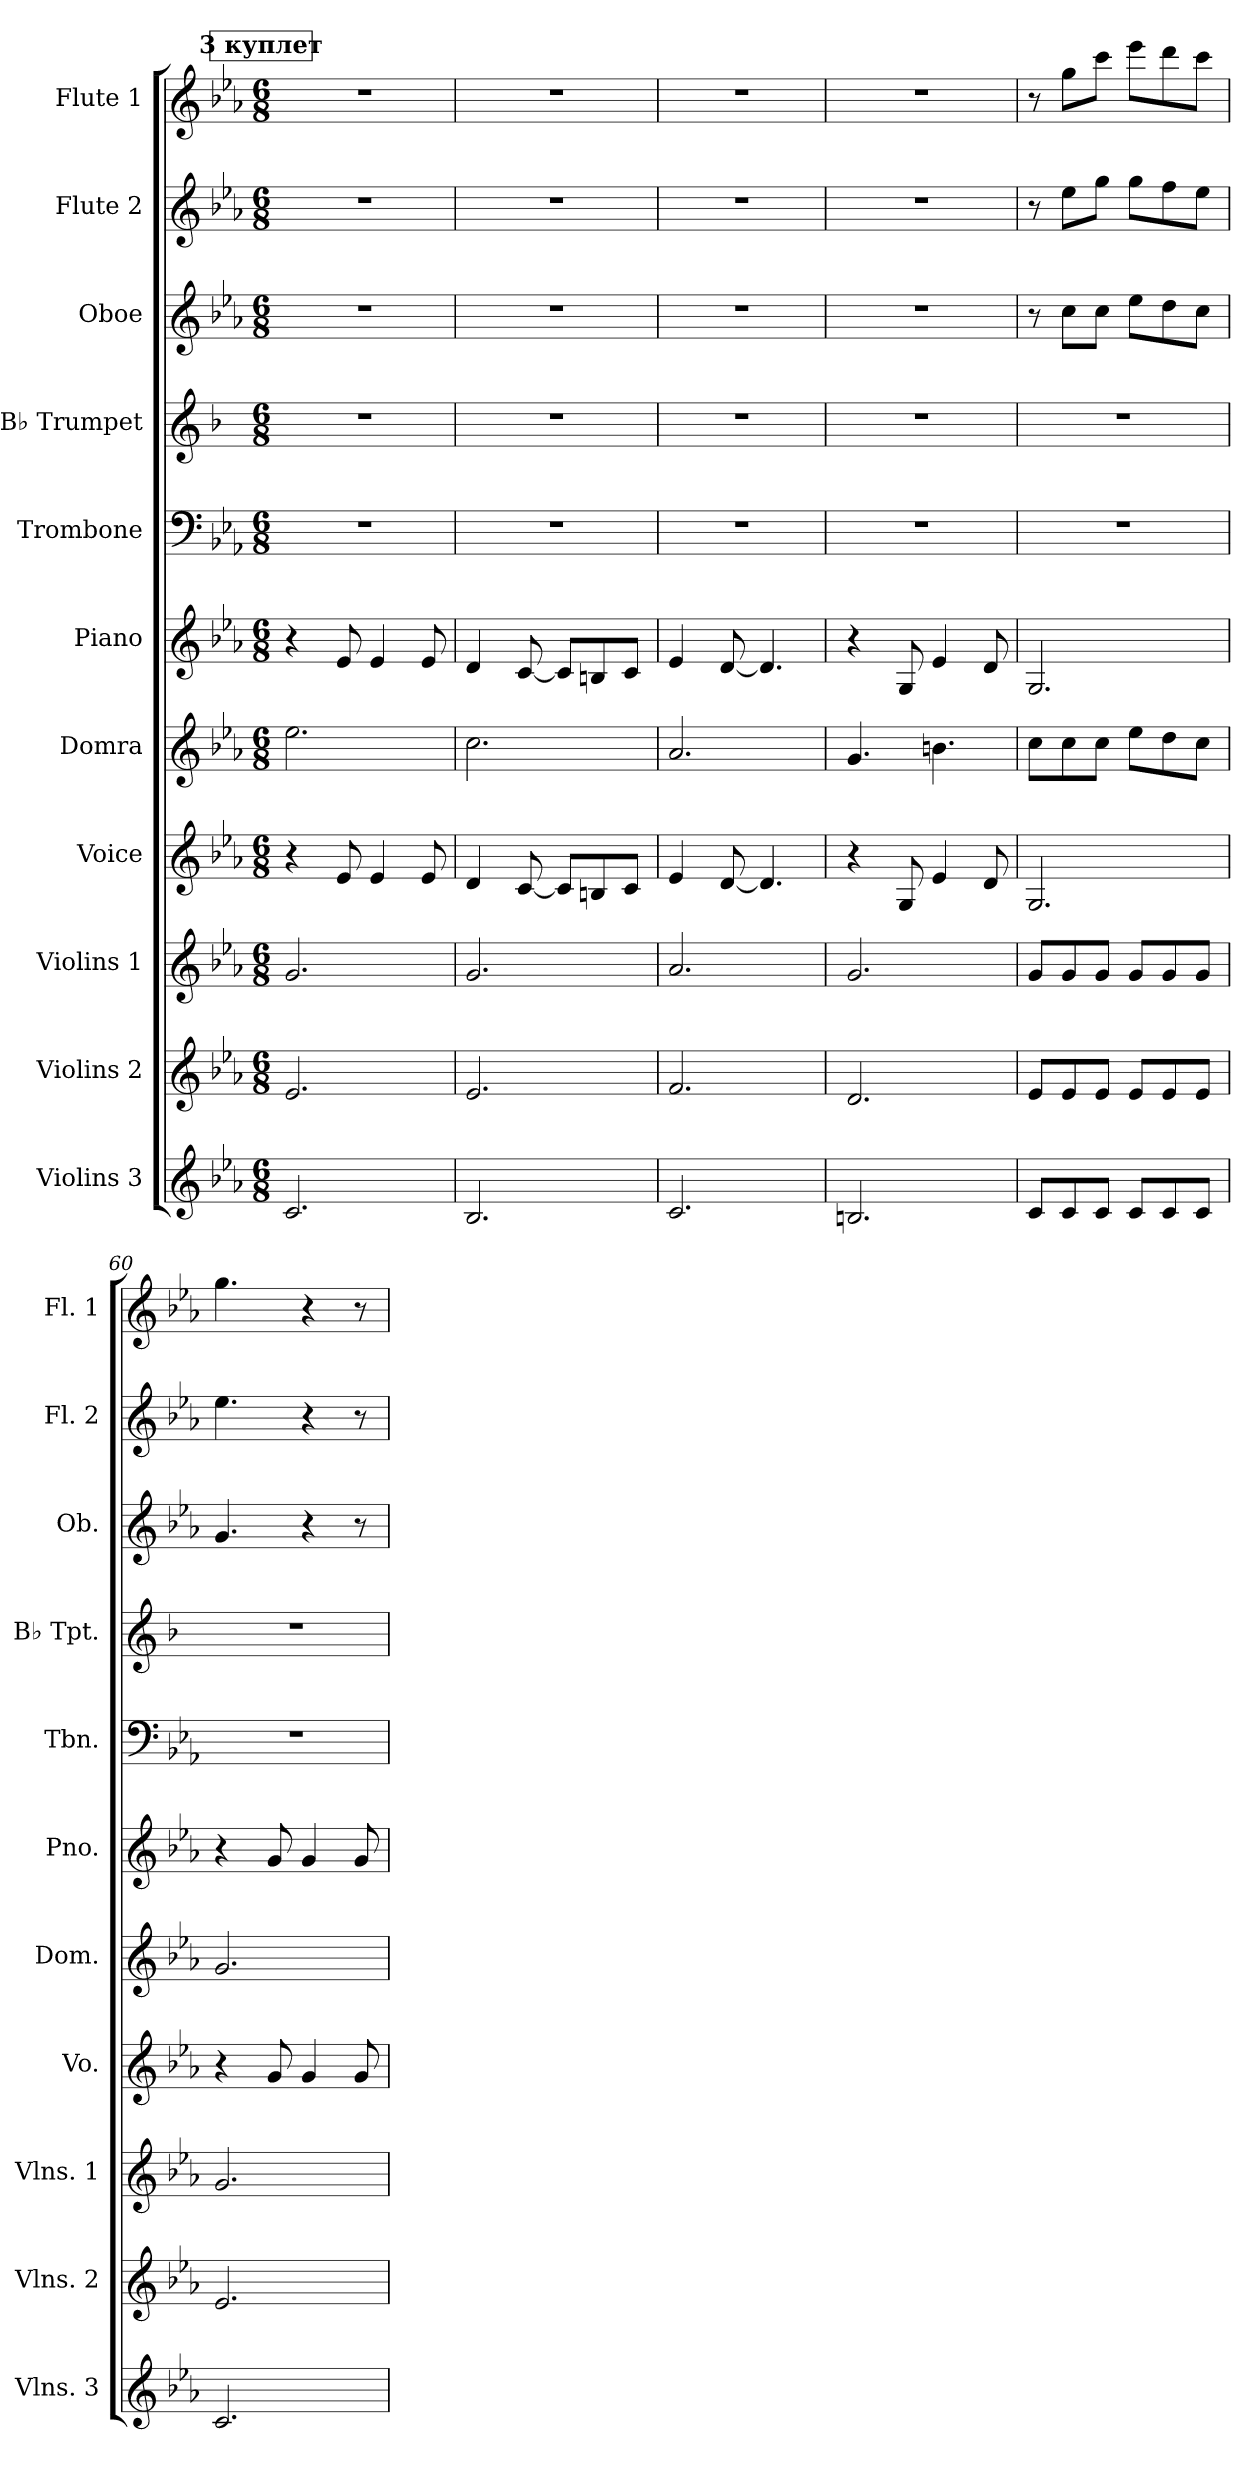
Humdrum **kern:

**kern	**kern	**kern	**kern	**kern	**kern	**kern	**kern	**kern	**kern	**kern
*part11	*part10	*part9	*part8	*part7	*part6	*part5	*part4	*part3	*part2	*part1
*staff11	*staff10	*staff9	*staff8	*staff7	*staff6	*staff5	*staff4	*staff3	*staff2	*staff1
*I"Violins 3	*I"Violins 2	*I"Violins 1	*I"Voice	*I"Domra	*I"Piano	*I"Trombone	*I"B♭ Trumpet	*I"Oboe	*I"Flute 2	*I"Flute 1
*I'Vlns. 3	*I'Vlns. 2	*I'Vlns. 1	*I'Vo.	*I'Dom.	*I'Pno.	*I'Tbn.	*I'B♭ Tpt.	*I'Ob.	*I'Fl. 2	*I'Fl. 1
*clefG2	*clefG2	*clefG2	*clefG2	*clefG2	*clefG2	*clefF4	*clefG2	*clefG2	*clefG2	*clefG2
*	*	*	*	*	*	*	*ITrd1c2	*	*	*
*k[b-e-a-]	*k[b-e-a-]	*k[b-e-a-]	*k[b-e-a-]	*k[b-e-a-]	*k[b-e-a-]	*k[b-e-a-]	*k[b-e-a-]	*k[b-e-a-]	*k[b-e-a-]	*k[b-e-a-]
*M6/8	*M6/8	*M6/8	*M6/8	*M6/8	*M6/8	*M6/8	*M6/8	*M6/8	*M6/8	*M6/8
!!LO:REH:place=s1:a:B:fs=14:t=3 куплет
=55	=55	=55	=55	=55	=55	=55	=55	=55	=55	=55
2.c/	2.e-/	2.g/	4r	2.ee-\	4r	2.r	2.r	2.r	2.r	2.r
.	.	.	8e-/	.	8e-/	.	.	.	.	.
.	.	.	4e-/	.	4e-/	.	.	.	.	.
.	.	.	8e-/	.	8e-/	.	.	.	.	.
=56	=56	=56	=56	=56	=56	=56	=56	=56	=56	=56
2.B-/	2.e-/	2.g/	4d/	2.cc\	4d/	2.r	2.r	2.r	2.r	2.r
.	.	.	[8c/	.	[8c/	.	.	.	.	.
.	.	.	8c/L]	.	8c/L]	.	.	.	.	.
.	.	.	8Bn/	.	8Bn/	.	.	.	.	.
.	.	.	8c/J	.	8c/J	.	.	.	.	.
=57	=57	=57	=57	=57	=57	=57	=57	=57	=57	=57
2.c/	2.f/	2.a-/	4e-/	2.a-/	4e-/	2.r	2.r	2.r	2.r	2.r
.	.	.	[8d/	.	[8d/	.	.	.	.	.
.	.	.	4.d/]	.	4.d/]	.	.	.	.	.
=58	=58	=58	=58	=58	=58	=58	=58	=58	=58	=58
2.Bn/	2.d/	2.g/	4r	4.g/	4r	2.r	2.r	2.r	2.r	2.r
.	.	.	8G/	.	8G/	.	.	.	.	.
.	.	.	4e-/	4.bn\	4e-/	.	.	.	.	.
.	.	.	8d/	.	8d/	.	.	.	.	.
!!LO:PB:g=z
=59	=59	=59	=59	=59	=59	=59	=59	=59	=59	=59
8c/L	8e-/L	8g/L	2.G/	8cc\L	2.G/	2.r	2.r	8r	8r	8r
8c/	8e-/	8g/	.	8cc\	.	.	.	8cc\L	8ee-\L	8gg\L
8c/J	8e-/J	8g/J	.	8cc\J	.	.	.	8cc\J	8gg\J	8ccc\J
8c/L	8e-/L	8g/L	.	8ee-\L	.	.	.	8ee-\L	8gg\L	8eee-\L
8c/	8e-/	8g/	.	8dd\	.	.	.	8dd\	8ff\	8ddd\
8c/J	8e-/J	8g/J	.	8cc\J	.	.	.	8cc\J	8ee-\J	8ccc\J
=60	=60	=60	=60	=60	=60	=60	=60	=60	=60	=60
2.c/	2.e-/	2.g/	4r	2.g/	4r	2.r	2.r	4.g/	4.ee-\	4.gg\
.	.	.	8g/	.	8g/	.	.	.	.	.
.	.	.	4g/	.	4g/	.	.	4r	4r	4r
.	.	.	8g/	.	8g/	.	.	8r	8r	8r
=	=	=	=	=	=	=	=	=	=	=
*-	*-	*-	*-	*-	*-	*-	*-	*-	*-	*-
